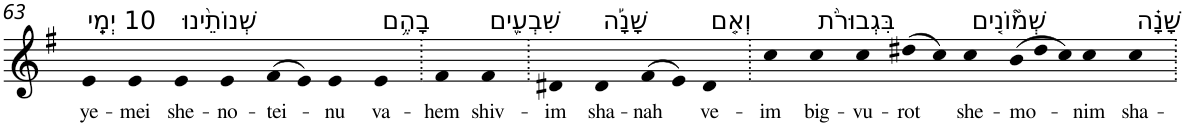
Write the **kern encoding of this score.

**kern	**text
*part1	*part1
*staff1	*staff1
*I"Piano	*
*I'Pno	*
!!LO:PB:g=z
*clefG2	*
*k[f#]	*
*G:	*
=63	=63
!LO:TX:a:t=10 יְמֵֽי	!
!	!LO:LY:b
4e	ye-
!	!LO:LY:b
4e	-mei
!LO:TX:a:t=שְׁנוֹתֵ֨ינוּ	!
!	!LO:LY:b
4e	she-
!	!LO:LY:b
4e	-no-
!	!LO:LY:b
(>8f#	-tei-
8e)	.
!	!LO:LY:b
4e	-nu
!LO:TX:a:t=בָהֶ֥ם	!
!	!LO:LY:b
4e	va-
=64.	=64.
!	!LO:LY:b
4f#	-hem
!LO:TX:a:t=שִׁבְעִ֪ים	!
!	!LO:LY:b
4f#	shiv-
=65.	=65.
!	!LO:LY:b
4d#X	-im
!LO:TX:a:t=שָׁנָ֡ה	!
!	!LO:LY:b
4d#	sha-
!	!LO:LY:b
(>8f#	-nah
8e)	.
!LO:TX:a:t=וְאִ֤ם	!
!	!LO:LY:b
4d#	ve-
=66.	=66.
!	!LO:LY:b
4cc	-im
!LO:TX:a:t=בִּגְבוּרֹ֨ת	!
!	!LO:LY:b
4cc	big-
!	!LO:LY:b
4cc	-vu-
!	!LO:LY:b
(>8dd#X	-rot
8cc)	.
!LO:TX:a:t=שְׁמ֘וֹנִ֤ים	!
!	!LO:LY:b
4cc	she-
*Xtuplet	*
!	!LO:LY:b
(>12b	-mo-
12dd#	.
12cc)	.
!	!LO:LY:b
4cc	-nim
!LO:TX:a:t=שָׁנָ֗ה	!
!	!LO:LY:b
4cc	sha-
=.	=.
*-	*-
